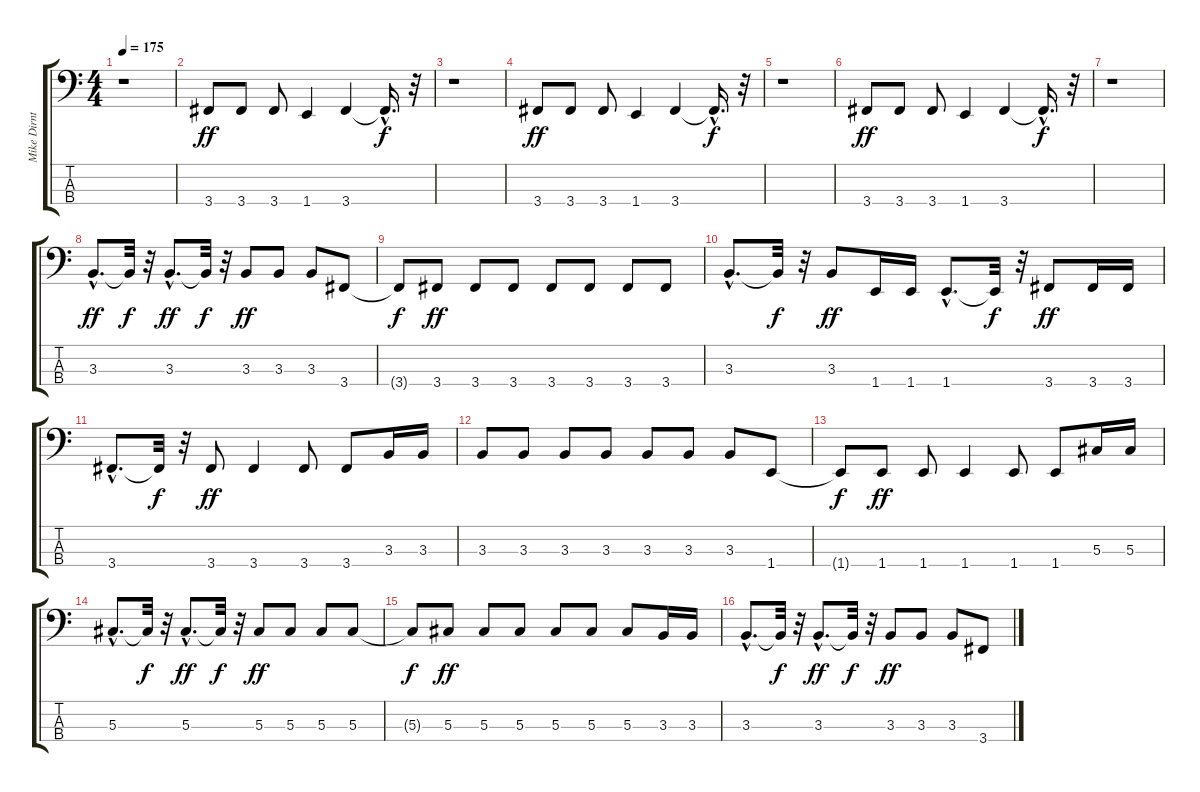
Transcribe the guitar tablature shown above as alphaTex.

\track ("Mike Dirnt" "Mike Dirnt") {instrument electricbassfinger}
\staff {score tabs}
\tuning (Gb2 Db2 Ab1 Eb1) {hide}
\ts (4 4)
\tempo 175
\clef f4
\ks c
r.1{dy f} |
3.4.8{dy ff} 3.4.8 3.4.8 1.4.4 3.4.4 3.4{hac t}.16{d dy f} r.32 |
r.1 |
3.4.8{dy ff} 3.4.8 3.4.8 1.4.4 3.4.4 3.4{hac t}.16{d dy f} r.32 |
r.1 |
3.4.8{dy ff} 3.4.8 3.4.8 1.4.4 3.4.4 3.4{hac t}.16{d dy f} r.32 |
r.1 |
3.3{hac}.8{d dy ff} 3.3{t}.32{dy f} r.32 3.3{hac}.8{d dy ff} 3.3{t}.32{dy f} r.32 3.3.8{dy ff} 3.3.8 3.3.8 3.4.8 |
3.4{t}.8{dy f} 3.4.8{dy ff} 3.4.8 3.4.8 3.4.8 3.4.8 3.4.8 3.4.8 |
3.3{hac}.8{d} 3.3{t}.32{dy f} r.32 3.3.8{dy ff} 1.4.16 1.4.16 1.4{hac}.8{d} 1.4{t}.32{dy f} r.32 3.4.8{dy ff} 3.4.16 3.4.16 |
3.4{hac}.8{d} 3.4{t}.32{dy f} r.32 3.4.8{dy ff} 3.4.4 3.4.8 3.4.8 3.3.16 3.3.16 |
3.3.8 3.3.8 3.3.8 3.3.8 3.3.8 3.3.8 3.3.8 1.4.8 |
1.4{t}.8{dy f} 1.4.8{dy ff} 1.4.8 1.4.4 1.4.8 1.4.8 5.3.16 5.3.16 |
5.3{hac}.8{d} 5.3{t}.32{dy f} r.32 5.3{hac}.8{d dy ff} 5.3{t}.32{dy f} r.32 5.3.8{dy ff} 5.3.8 5.3.8 5.3.8 |
5.3{t}.8{dy f} 5.3.8{dy ff} 5.3.8 5.3.8 5.3.8 5.3.8 5.3.8 3.3.16 3.3.16 |
3.3{hac}.8{d} 3.3{t}.32{dy f} r.32 3.3{hac}.8{d dy ff} 3.3{t}.32{dy f} r.32 3.3.8{dy ff} 3.3.8 3.3.8 3.4.8
